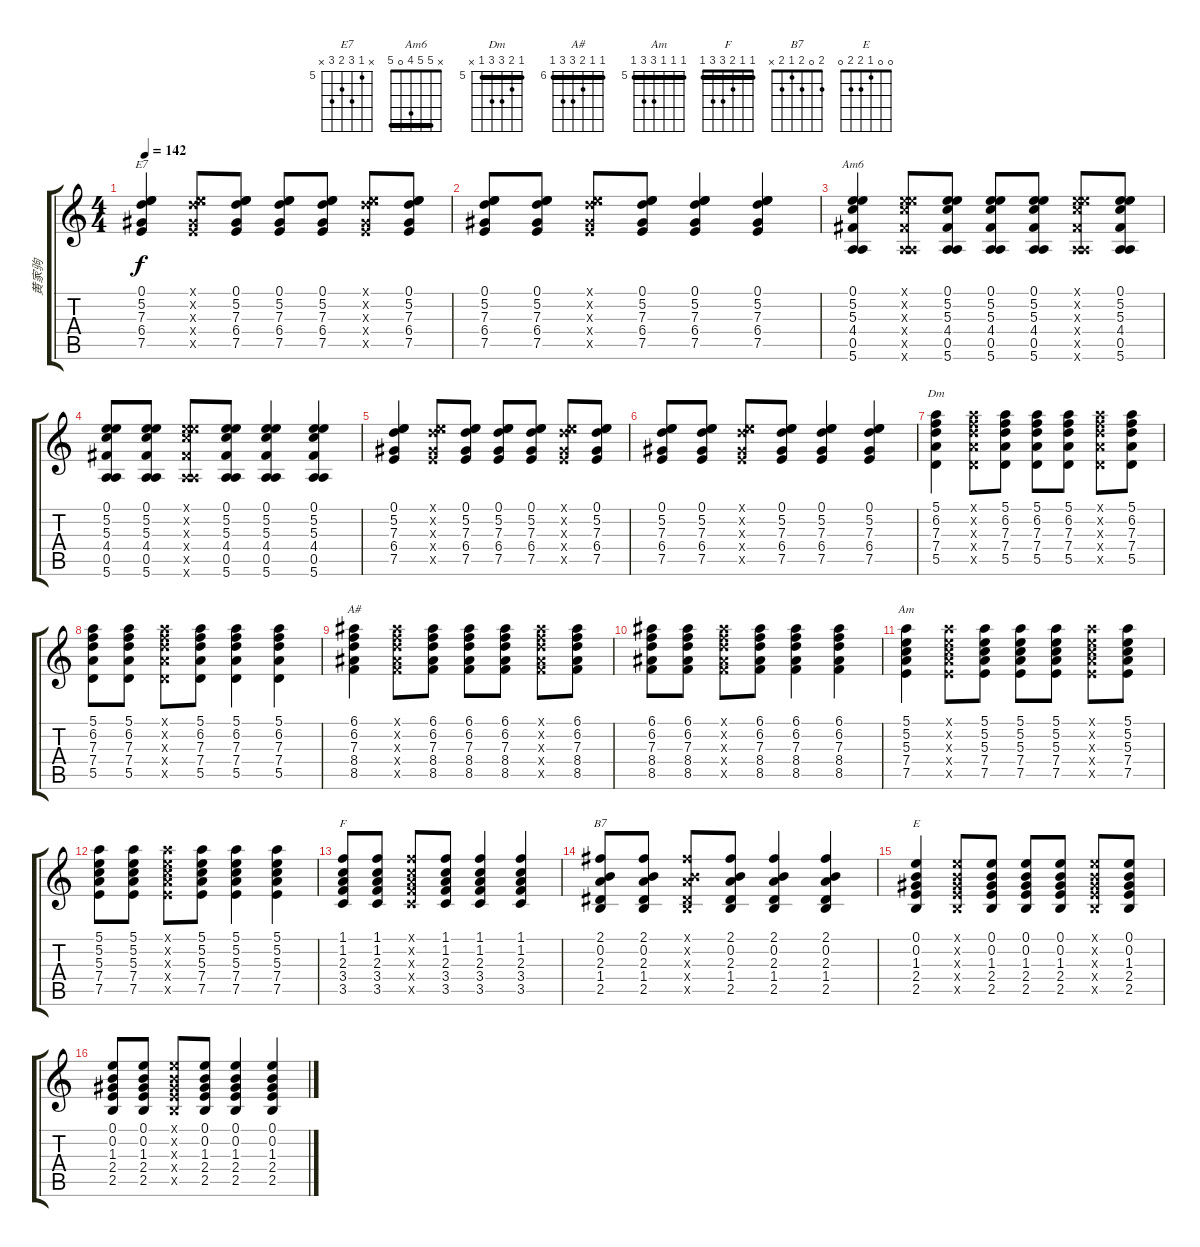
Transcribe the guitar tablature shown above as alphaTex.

\track ("黄家驹" "黄家驹") {instrument acousticguitarsteel}
\staff {score tabs}
\tuning (E4 B3 G3 D3 A2 E2) {hide}
\chord ("E7" x 5 7 6 7 x) {firstfret 5}
\chord ("Am6" x 5 5 4 0 5) {barre 5}
\chord ("Dm" 5 6 7 7 5 x) {firstfret 5 barre 5}
\chord ("A#" 6 6 7 8 8 6) {firstfret 6 barre 6}
\chord ("Am" 5 5 5 7 7 5) {firstfret 5 barre 5}
\chord ("F" 1 1 2 3 3 1) {barre 1}
\chord ("B7" 2 0 2 1 2 x)
\chord ("E" 0 0 1 2 2 0)
\ts (4 4)
\tempo 142
\clef g2
\ks c
(0.1 5.2 7.3 6.4 7.5).4{ch "E7" dy f} (0.1{x} 5.2{x} 7.3{x} 6.4{x} 7.5{x}).8 (0.1 5.2 7.3 6.4 7.5).8 (0.1 5.2 7.3 6.4 7.5).8 (0.1 5.2 7.3 6.4 7.5).8 (0.1{x} 5.2{x} 7.3{x} 6.4{x} 7.5{x}).8 (0.1 5.2 7.3 6.4 7.5).8 |
(0.1 5.2 7.3 6.4 7.5).8 (0.1 5.2 7.3 6.4 7.5).8 (0.1{x} 5.2{x} 7.3{x} 6.4{x} 7.5{x}).8 (0.1 5.2 7.3 6.4 7.5).8 (0.1 5.2 7.3 6.4 7.5).4 (0.1 5.2 7.3 6.4 7.5).4 |
(0.1 5.2 5.3 4.4 0.5 5.6).4{ch "Am6"} (0.1{x} 5.2{x} 5.3{x} 4.4{x} 0.5{x} 5.6{x}).8 (0.1 5.2 5.3 4.4 0.5 5.6).8 (0.1 5.2 5.3 4.4 0.5 5.6).8 (0.1 5.2 5.3 4.4 0.5 5.6).8 (0.1{x} 5.2{x} 5.3{x} 4.4{x} 0.5{x} 5.6{x}).8 (0.1 5.2 5.3 4.4 0.5 5.6).8 |
(0.1 5.2 5.3 4.4 0.5 5.6).8 (0.1 5.2 5.3 4.4 0.5 5.6).8 (0.1{x} 5.2{x} 5.3{x} 4.4{x} 0.5{x} 5.6{x}).8 (0.1 5.2 5.3 4.4 0.5 5.6).8 (0.1 5.2 5.3 4.4 0.5 5.6).4 (0.1 5.2 5.3 4.4 0.5 5.6).4 |
(0.1 5.2 7.3 6.4 7.5).4 (0.1{x} 5.2{x} 7.3{x} 6.4{x} 7.5{x}).8 (0.1 5.2 7.3 6.4 7.5).8 (0.1 5.2 7.3 6.4 7.5).8 (0.1 5.2 7.3 6.4 7.5).8 (0.1{x} 5.2{x} 7.3{x} 6.4{x} 7.5{x}).8 (0.1 5.2 7.3 6.4 7.5).8 |
(0.1 5.2 7.3 6.4 7.5).8 (0.1 5.2 7.3 6.4 7.5).8 (0.1{x} 5.2{x} 7.3{x} 6.4{x} 7.5{x}).8 (0.1 5.2 7.3 6.4 7.5).8 (0.1 5.2 7.3 6.4 7.5).4 (0.1 5.2 7.3 6.4 7.5).4 |
(5.1 6.2 7.3 7.4 5.5).4{ch "Dm"} (5.1{x} 6.2{x} 7.3{x} 7.4{x} 5.5{x}).8 (5.1 6.2 7.3 7.4 5.5).8 (5.1 6.2 7.3 7.4 5.5).8 (5.1 6.2 7.3 7.4 5.5).8 (5.1{x} 6.2{x} 7.3{x} 7.4{x} 5.5{x}).8 (5.1 6.2 7.3 7.4 5.5).8 |
(5.1 6.2 7.3 7.4 5.5).8 (5.1 6.2 7.3 7.4 5.5).8 (5.1{x} 6.2{x} 7.3{x} 7.4{x} 5.5{x}).8 (5.1 6.2 7.3 7.4 5.5).8 (5.1 6.2 7.3 7.4 5.5).4 (5.1 6.2 7.3 7.4 5.5).4 |
(6.1 6.2 7.3 8.4 8.5).4{ch "A#"} (6.1{x} 6.2{x} 7.3{x} 8.4{x} 8.5{x}).8 (6.1 6.2 7.3 8.4 8.5).8 (6.1 6.2 7.3 8.4 8.5).8 (6.1 6.2 7.3 8.4 8.5).8 (6.1{x} 6.2{x} 7.3{x} 8.4{x} 8.5{x}).8 (6.1 6.2 7.3 8.4 8.5).8 |
(6.1 6.2 7.3 8.4 8.5).8 (6.1 6.2 7.3 8.4 8.5).8 (6.1{x} 6.2{x} 7.3{x} 8.4{x} 8.5{x}).8 (6.1 6.2 7.3 8.4 8.5).8 (6.1 6.2 7.3 8.4 8.5).4 (6.1 6.2 7.3 8.4 8.5).4 |
(5.1 5.2 5.3 7.4 7.5).4{ch "Am"} (5.1{x} 5.2{x} 5.3{x} 7.4{x} 7.5{x}).8 (5.1 5.2 5.3 7.4 7.5).8 (5.1 5.2 5.3 7.4 7.5).8 (5.1 5.2 5.3 7.4 7.5).8 (5.1{x} 5.2{x} 5.3{x} 7.4{x} 7.5{x}).8 (5.1 5.2 5.3 7.4 7.5).8 |
(5.1 5.2 5.3 7.4 7.5).8 (5.1 5.2 5.3 7.4 7.5).8 (5.1{x} 5.2{x} 5.3{x} 7.4{x} 7.5{x}).8 (5.1 5.2 5.3 7.4 7.5).8 (5.1 5.2 5.3 7.4 7.5).4 (5.1 5.2 5.3 7.4 7.5).4 |
(1.1 1.2 2.3 3.4 3.5).8{ch "F"} (1.1 1.2 2.3 3.4 3.5).8 (1.1{x} 1.2{x} 2.3{x} 3.4{x} 3.5{x}).8 (1.1 1.2 2.3 3.4 3.5).8 (1.1 1.2 2.3 3.4 3.5).4 (1.1 1.2 2.3 3.4 3.5).4 |
(2.1 0.2 2.3 1.4 2.5).8{ch "B7"} (2.1 0.2 2.3 1.4 2.5).8 (2.1{x} 0.2{x} 2.3{x} 1.4{x} 2.5{x}).8 (2.1 0.2 2.3 1.4 2.5).8 (2.1 0.2 2.3 1.4 2.5).4 (2.1 0.2 2.3 1.4 2.5).4 |
(0.1 0.2 1.3 2.4 2.5).4{ch "E"} (0.1{x} 0.2{x} 1.3{x} 2.4{x} 2.5{x}).8 (0.1 0.2 1.3 2.4 2.5).8 (0.1 0.2 1.3 2.4 2.5).8 (0.1 0.2 1.3 2.4 2.5).8 (0.1{x} 0.2{x} 1.3{x} 2.4{x} 2.5{x}).8 (0.1 0.2 1.3 2.4 2.5).8 |
(0.1 0.2 1.3 2.4 2.5).8 (0.1 0.2 1.3 2.4 2.5).8 (0.1{x} 0.2{x} 1.3{x} 2.4{x} 2.5{x}).8 (0.1 0.2 1.3 2.4 2.5).8 (0.1 0.2 1.3 2.4 2.5).4 (0.1 0.2 1.3 2.4 2.5).4
